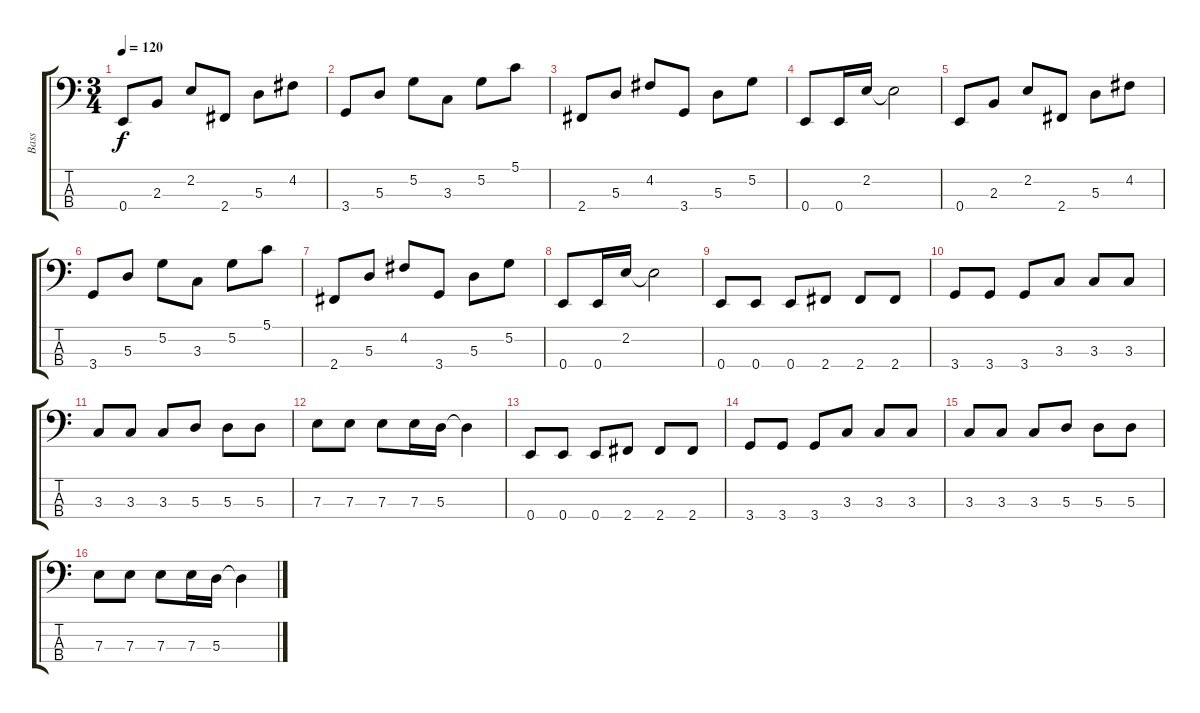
\track ("Bass" "Bass") {instrument electricbassfinger}
\staff {score tabs}
\tuning (G2 D2 A1 E1) {hide}
\ts (3 4)
\tempo 120
\clef f4
\ks c
0.4.8{dy f} 2.3.8 2.2.8 2.4.8 5.3.8 4.2.8 |
3.4.8 5.3.8 5.2.8 3.3.8 5.2.8 5.1.8 |
2.4.8 5.3.8 4.2.8 3.4.8 5.3.8 5.2.8 |
0.4.8 0.4.16 2.2.16 2.2{t}.2 |
0.4.8 2.3.8 2.2.8 2.4.8 5.3.8 4.2.8 |
3.4.8 5.3.8 5.2.8 3.3.8 5.2.8 5.1.8 |
2.4.8 5.3.8 4.2.8 3.4.8 5.3.8 5.2.8 |
0.4.8 0.4.16 2.2.16 2.2{t}.2 |
0.4.8 0.4.8 0.4.8 2.4.8 2.4.8 2.4.8 |
3.4.8 3.4.8 3.4.8 3.3.8 3.3.8 3.3.8 |
3.3.8 3.3.8 3.3.8 5.3.8 5.3.8 5.3.8 |
7.3.8 7.3.8 7.3.8 7.3.16 5.3.16 5.3{t}.4 |
0.4.8 0.4.8 0.4.8 2.4.8 2.4.8 2.4.8 |
3.4.8 3.4.8 3.4.8 3.3.8 3.3.8 3.3.8 |
3.3.8 3.3.8 3.3.8 5.3.8 5.3.8 5.3.8 |
7.3.8 7.3.8 7.3.8 7.3.16 5.3.16 5.3{t}.4
